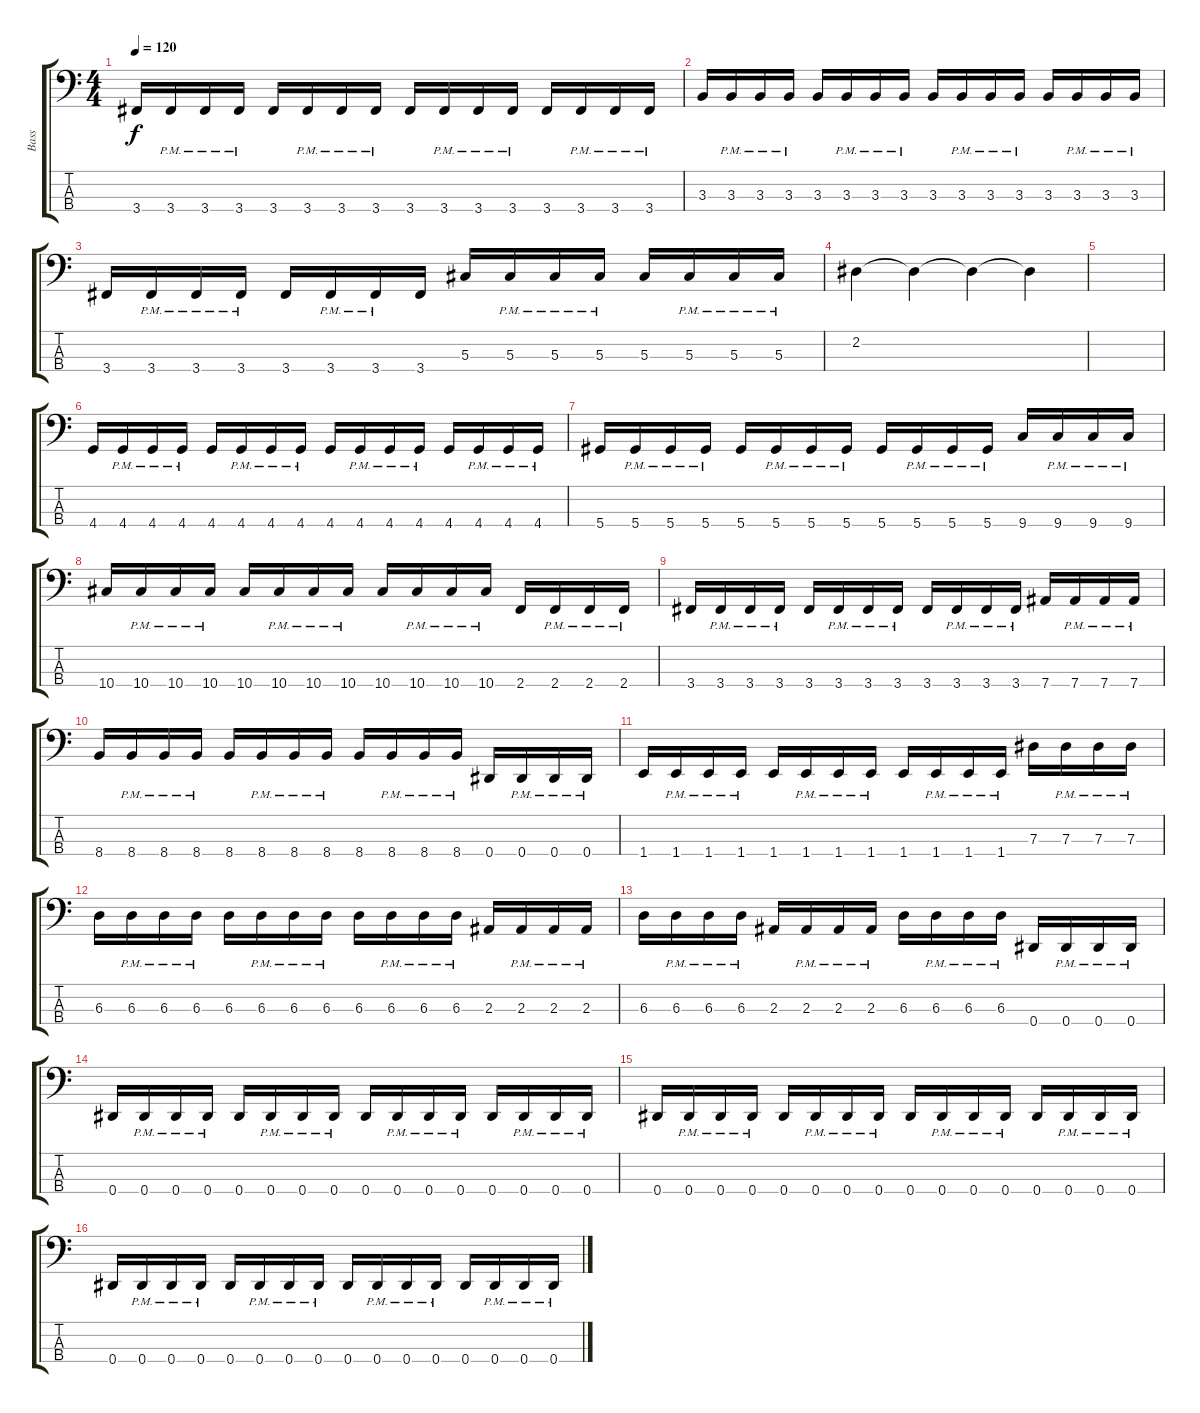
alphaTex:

\track ("Bass" "Bass") {instrument electricbassfinger}
\staff {score tabs}
\tuning (Gb2 Db2 Ab1 Eb1) {hide}
\ts (4 4)
\tempo 120
\clef f4
\ks c
3.4.16{dy f} 3.4{pm}.16 3.4{pm}.16 3.4{pm}.16 3.4.16 3.4{pm}.16 3.4{pm}.16 3.4{pm}.16 3.4.16 3.4{pm}.16 3.4{pm}.16 3.4{pm}.16 3.4.16 3.4{pm}.16 3.4{pm}.16 3.4{pm}.16 |
3.3.16 3.3{pm}.16 3.3{pm}.16 3.3{pm}.16 3.3.16 3.3{pm}.16 3.3{pm}.16 3.3{pm}.16 3.3.16 3.3{pm}.16 3.3{pm}.16 3.3{pm}.16 3.3.16 3.3{pm}.16 3.3{pm}.16 3.3{pm}.16 |
3.4.16 3.4{pm}.16 3.4{pm}.16 3.4{pm}.16 3.4.16 3.4{pm}.16 3.4{pm}.16 3.4.16 5.3.16 5.3{pm}.16 5.3{pm}.16 5.3{pm}.16 5.3.16 5.3{pm}.16 5.3{pm}.16 5.3{pm}.16 |
2.2.4 2.2{t}.4 2.2{t}.4 2.2{t}.4 |
|
4.4.16 4.4{pm}.16 4.4{pm}.16 4.4{pm}.16 4.4.16 4.4{pm}.16 4.4{pm}.16 4.4{pm}.16 4.4.16 4.4{pm}.16 4.4{pm}.16 4.4{pm}.16 4.4.16 4.4{pm}.16 4.4{pm}.16 4.4{pm}.16 |
5.4.16 5.4{pm}.16 5.4{pm}.16 5.4{pm}.16 5.4.16 5.4{pm}.16 5.4{pm}.16 5.4{pm}.16 5.4.16 5.4{pm}.16 5.4{pm}.16 5.4{pm}.16 9.4.16 9.4{pm}.16 9.4{pm}.16 9.4{pm}.16 |
10.4.16 10.4{pm}.16 10.4{pm}.16 10.4{pm}.16 10.4.16 10.4{pm}.16 10.4{pm}.16 10.4{pm}.16 10.4.16 10.4{pm}.16 10.4{pm}.16 10.4{pm}.16 2.4.16 2.4{pm}.16 2.4{pm}.16 2.4{pm}.16 |
3.4.16 3.4{pm}.16 3.4{pm}.16 3.4{pm}.16 3.4.16 3.4{pm}.16 3.4{pm}.16 3.4{pm}.16 3.4.16 3.4{pm}.16 3.4{pm}.16 3.4{pm}.16 7.4.16 7.4{pm}.16 7.4{pm}.16 7.4{pm}.16 |
8.4.16 8.4{pm}.16 8.4{pm}.16 8.4{pm}.16 8.4.16 8.4{pm}.16 8.4{pm}.16 8.4{pm}.16 8.4.16 8.4{pm}.16 8.4{pm}.16 8.4{pm}.16 0.4.16 0.4{pm}.16 0.4{pm}.16 0.4{pm}.16 |
1.4.16 1.4{pm}.16 1.4{pm}.16 1.4{pm}.16 1.4.16 1.4{pm}.16 1.4{pm}.16 1.4{pm}.16 1.4.16 1.4{pm}.16 1.4{pm}.16 1.4{pm}.16 7.3.16 7.3{pm}.16 7.3{pm}.16 7.3{pm}.16 |
6.3.16 6.3{pm}.16 6.3{pm}.16 6.3{pm}.16 6.3.16 6.3{pm}.16 6.3{pm}.16 6.3{pm}.16 6.3.16 6.3{pm}.16 6.3{pm}.16 6.3{pm}.16 2.3.16 2.3{pm}.16 2.3{pm}.16 2.3{pm}.16 |
6.3.16 6.3{pm}.16 6.3{pm}.16 6.3{pm}.16 2.3.16 2.3{pm}.16 2.3{pm}.16 2.3{pm}.16 6.3.16 6.3{pm}.16 6.3{pm}.16 6.3{pm}.16 0.4.16 0.4{pm}.16 0.4{pm}.16 0.4{pm}.16 |
0.4.16 0.4{pm}.16 0.4{pm}.16 0.4{pm}.16 0.4.16 0.4{pm}.16 0.4{pm}.16 0.4{pm}.16 0.4.16 0.4{pm}.16 0.4{pm}.16 0.4{pm}.16 0.4.16 0.4{pm}.16 0.4{pm}.16 0.4{pm}.16 |
0.4.16 0.4{pm}.16 0.4{pm}.16 0.4{pm}.16 0.4.16 0.4{pm}.16 0.4{pm}.16 0.4{pm}.16 0.4.16 0.4{pm}.16 0.4{pm}.16 0.4{pm}.16 0.4.16 0.4{pm}.16 0.4{pm}.16 0.4{pm}.16 |
0.4.16 0.4{pm}.16 0.4{pm}.16 0.4{pm}.16 0.4.16 0.4{pm}.16 0.4{pm}.16 0.4{pm}.16 0.4.16 0.4{pm}.16 0.4{pm}.16 0.4{pm}.16 0.4.16 0.4{pm}.16 0.4{pm}.16 0.4{pm}.16
